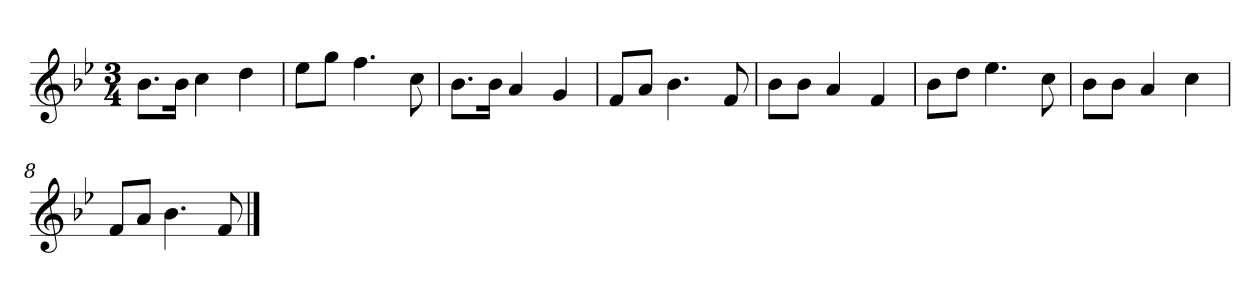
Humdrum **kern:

**kern
*part1
*staff1
*clefG2
*k[b-e-]
*B-:
*M3/4
=
8.b-\L
16b-\Jk
4cc
4dd
=2
8ee-\L
8gg\J
4.ff
8cc
=3
8.b-\L
16b-\Jk
4a
4g
=4
8f/L
8a/J
4.b-
8f
=5y
8b-\L
8b-\J
4a
4f
=6
8b-\L
8dd\J
4.ee-
8cc
=7
8b-\L
8b-\J
4a
4cc
=8
8f/L
8a/J
4.b-
8f
==
*-
